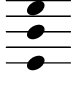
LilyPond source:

\version "2.20.0"

\paper{
  paper-width = 13
  paper-height = 30

  top-margin = 0
  bottom-margin = 0
  left-margin = 1
  right-margin = 1
  
  top-system-spacing  = 
  #' (
       (minimum-distance 0)
       (padding -50)
       (stretchability 0)
       )
 
  system-system-spacing =
  #'((basic-distance . 15)  %this controls space between lines default = 12
      (minimum-distance . 8)
      (padding . 1)
      (stretchability . 60)) 

}

\book {

  \header {
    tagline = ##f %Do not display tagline
 }

  \score {

    <<

      \override Score.BarNumber.break-visibility = ##(#f #f #f) %The order of the three values is end of line visible, middle of line visible, beginning of line visible.

      \new Staff \with {
        \omit TimeSignature
        \omit BarLine
        \omit Clef
        \omit KeySignature
        \override StaffSymbol.thickness = #1 %thickness of stafflines, ledger lines, and stems
        % \accidentalStyle dodecaphonic  modern modern-cautionary neo-modern default http://lilypond.org/doc/v2.18/Documentation/notation/displaying-pitches#automatic-accidentals
      }

      {
        \time 1/4
        \override TupletBracket.bracket-visibility = ##t
        \override TupletNumber.visibility = ##f
        %\once \override TupletNumber #'text = "7:4"
        %\set tupletFullLength = ##t %http://lilypond.org/doc/v2.19/Documentation/snippets/rhythms
        
        \override NoteHead.font-size = #-1.25
        
        \override Stem.details.beamed-lengths = #'(0)
        \override Stem.details.lengths = #'(0)
        
        % \override NoteColumn.accent-skip = ##t
        
        % Notes Only, No Staff
        %     \stopStaff
        %         \override NoteHead.transparent = ##t
        %         \override NoteHead.no-ledgers = ##t 
        %         \override Script.transparent = ##t
        %         \override Stem.transparent = ##t  
        %         \override TupletBracket.bracket-visibility = ##f
        %         \override TupletNumber.transparent = ##t
        %         \override Staff.Clef.transparent =##t
        %         \override Staff.BarLine.transparent =##t

        % To Restart Staff After Stopping Staff
        %    \startStaff
        %         \override NoteHead.transparent = ##f
        %         \override NoteHead.no-ledgers = ##f
        %         \override Script.transparent = #f
        %         \override Stem.transparent = ##f
        %         \override TupletBracket.bracket-visibility = ##t
        %         \override TupletNumber.transparent = ##f
        %         \override Staff.Clef.transparent =##f
        %         \override Staff.BarLine.transparent =##f
        
        % Repeats        
        %       \repeat volta 2{
        %          a4 a a a    a a a a    a a a a    a a a a
        %         }         
        
        
        <<e'4  b' e''>>  
        
        
      
        
        %           e'4 %quarter
        %           fis'4 %quarter sharp
        %           c'4 %quarter 1 ledger on
        %           cis'4 %quarter sharp 1 ledger on
        %           
        %           a4 %quarter 2 ledger on
        %           g4 %quarter 2 ledger below
        %           gis4 %quarter sharp 2 ledger below 
        %           r4 %rest
        %           
        %           r8 [e'8]%8thR-8th
        %           r8 [fis'8] %8thR-8th sharp
        %           r8 [c'8] %8thR-8th 1 ledger on
        %           r8 [cis'8] %8thR-8th sharp 1 ledger on
        %           
        %           r8 [a8] %8thR-8th 2 ledger on
        %           r8 [g8] %8thR-8th 2 ledger below
        %           r8 [gis8] %8thR-8th sharp 2 ledger below
        %           r8 [e'16 e']% 8thR-16th-16th

        % 
        %           r8 [fis'16 fis']% 8thR-16th-16th sharp
        %           r8 [c'16 c']% 8thR-16th-16th 1 ledger on
        %           r8 [cis'16 cis']% 8thR-16th-16th sharp 1 ledger on
        %           r8 [a16 a]% 8thR-16th-16th 2 ledgers on
        % 
        %           r8 [g16 g]% 8thR-16th-16th 2 ledgers below
        %           r8 [gis16 gis]% 8thR-16th-16th sharp 2 ledgers below
        %           e'16 [e' r8] % 16th-16th-8thR
        %           fis'16 [fis' r8] % 16th-16th-8thR sharp
        % 
        %           c'16 [c' r8] % 16th-16th-8thR 1 ledger on
        %           cis'16 [cis' r8] % 16th-16th-8thR sharp 1 ledger on
        %           a16 [a r8] % 16th-16th-8thR 2 ledgers on
        %           g16 [g r8] % 16th-16th-8thR 2 ledgers below
        % 
        %           gis16 [gis] r8 % 16th-16th-8thR sharp 2 ledgers below
        %           r8. [e'16]  % Dt8thR-16th
        %           r8. [fis'16]  % Dt8thR-16th sharp
        %           r8. [c'16]  % Dt8thR-16th 1 ledger on
        %           
        % 
        %           r8. [cis'16]  % Dt8thR-16th sharp 1 ledger on
        %           r8. [a16]  % Dt8thR-16th sharp 2 ledgers on
        %           r8. [g16]  % Dt8thR-16th  2 ledgers below
        %           r8. [gis16]  % Dt8thR-16th sharp 2 ledgers below
        %           
        %           \tuplet 3/2 {e'8 e'e'} % Triplet
        %           \tuplet 3/2 {fis'8 fis'fis'} % Triplet sharp
        %           \tuplet 3/2 {c'8 c'c'} % Triplet 1 ledger on
        %           \tuplet 3/2 {cis'8 cis'cis'} % Triplet sharp 1 ledger on
        %           
        %           \tuplet 3/2 {a8 a a} % Triplet 2 ledgers on
        %           \tuplet 3/2 {g8 g g} % Triplet 2 ledgers below
        %           \tuplet 3/2 {gis8 gis gis} % Triplet sharp 2 ledgers below
        %           e'16 e'e'e' % Quadruplet
        %           
        %           fis'16 fis' fis' fis' % Quadruplet sharp
        %           c'16 c' c' c' % Quadruplet 1 ledger on
        %           cis'16 cis' cis' cis' % Quadruplet sharp 1 ledger on
        %           a16 a a a % Quadruplet  2 ledgers on
        %           
        
        %    g16 g g g % Quadruplet 2 ledgers below
        %           gis16 gis gis gis % Quadruplet sharp 2 ledgers below
        %            \tuplet 5/4 {e'16 e' e' e' e'} % Quintuplet
        %            \tuplet 5/4 {fis'16 fis' fis' fis' fis'} % Quintuplet sharp
        %          
        %            \tuplet 5/4 {c'16 c' c' c' c'} % Quintuplet 1 ledger on
        %            \tuplet 5/4 {cis'16 cis' cis' cis' cis'} % Quintuplet sharp 1 ledger on
        %            \tuplet 5/4 {a16 a a a a} % Quintuplet 2 ledgers on
        %            \tuplet 5/4 {g16 g g g g} % Quintuplet 2 ledgers below
        %            
        %            \tuplet 5/4 {gis16 gis gis gis gis} % Quintuplet sharp 2 ledgers below
        %            c'4c'c'c' c'c'c'
        
        %  c'16c'c'c'  
        %           c'4        
        %           \tuplet 5/4 {c'''16\hide-> c'''c'''c'''c'''}       
        %           \tuplet 5/4 {f16\hide-> f f f f} 
        %           
        %           c'4  
        %           c'4 
        %           \tuplet 5/4 {    f16\hide-> f f f f }            
        %           \tuplet 5/4 {c'''16\hide-> c'''c'''c'''c'''}  
        
        
        
        
        
        
        
        
      }

    >>

    \layout{
      \context {
        \Score
        proportionalNotationDuration = #(ly:make-moment 1/20) %smallest space quintuplet or 5*4
        %proportionalNotationDuration = #(ly:make-moment 1/28)
        %proportionalNotationDuration = #(ly:make-moment 1/8)
        %\override SpacingSpanner.uniform-stretching = ##t
        %  \override SpacingSpanner.strict-note-spacing = ##t
        %  \override SpacingSpanner.strict-grace-spacing = ##t
        \override Beam.breakable = ##t
        \override Glissando.breakable = ##t
        \override TextSpanner.breakable = ##t
        % \override NoteHead.no-ledgers = ##t 
      }

      indent = 0
      line-width = 11
     % #(layout-set-staff-size 20)
      #(layout-set-staff-size 30)
       \hide Stem
      %\hide NoteHead
      % \hide LedgerLineSpanner
      % \hide TupletNumber 
    }

    \midi{}

  }
}

